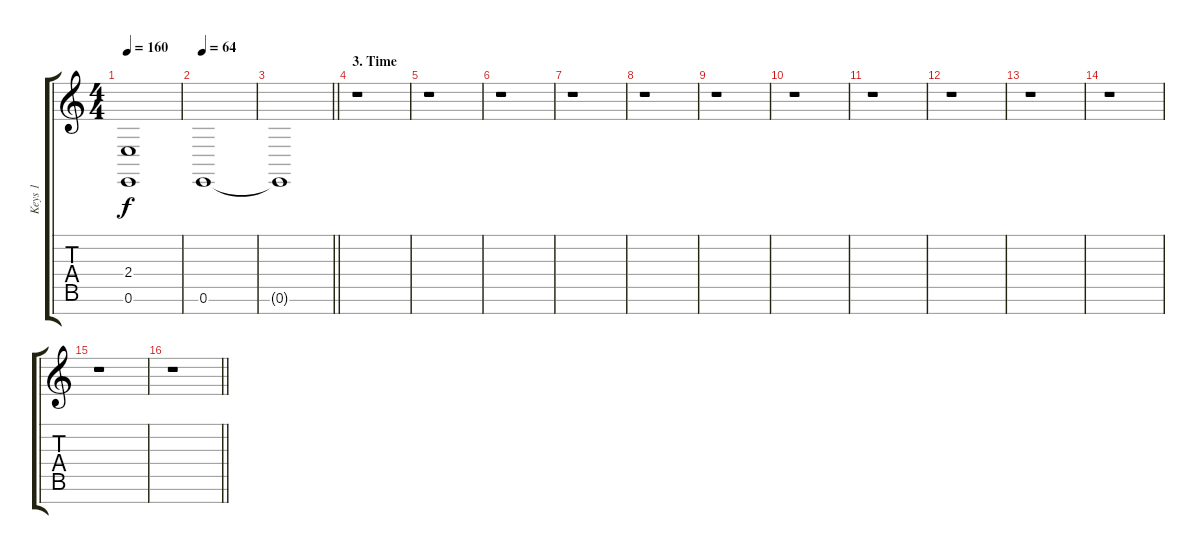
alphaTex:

\track ("Keys 1" "Keys 1") {instrument drawbarorgan}
\staff {score tabs}
\tuning (E4 B3 G3 D3 A2 E2 B1) {hide}
\ts (4 4)
\tempo 160
\clef g2
\ks c
(2.4{t} 0.6{t}).1{dy f} |
\tempo 64
0.6.1{volume 0} |
\barLineRight lightlight
0.6{t}.1 |
\section ("" "3. Time")
r.1 |
r.1 |
r.1 |
r.1 |
r.1 |
r.1 |
r.1 |
r.1 |
r.1 |
r.1 |
r.1 |
r.1 |
\barLineRight lightlight
r.1
